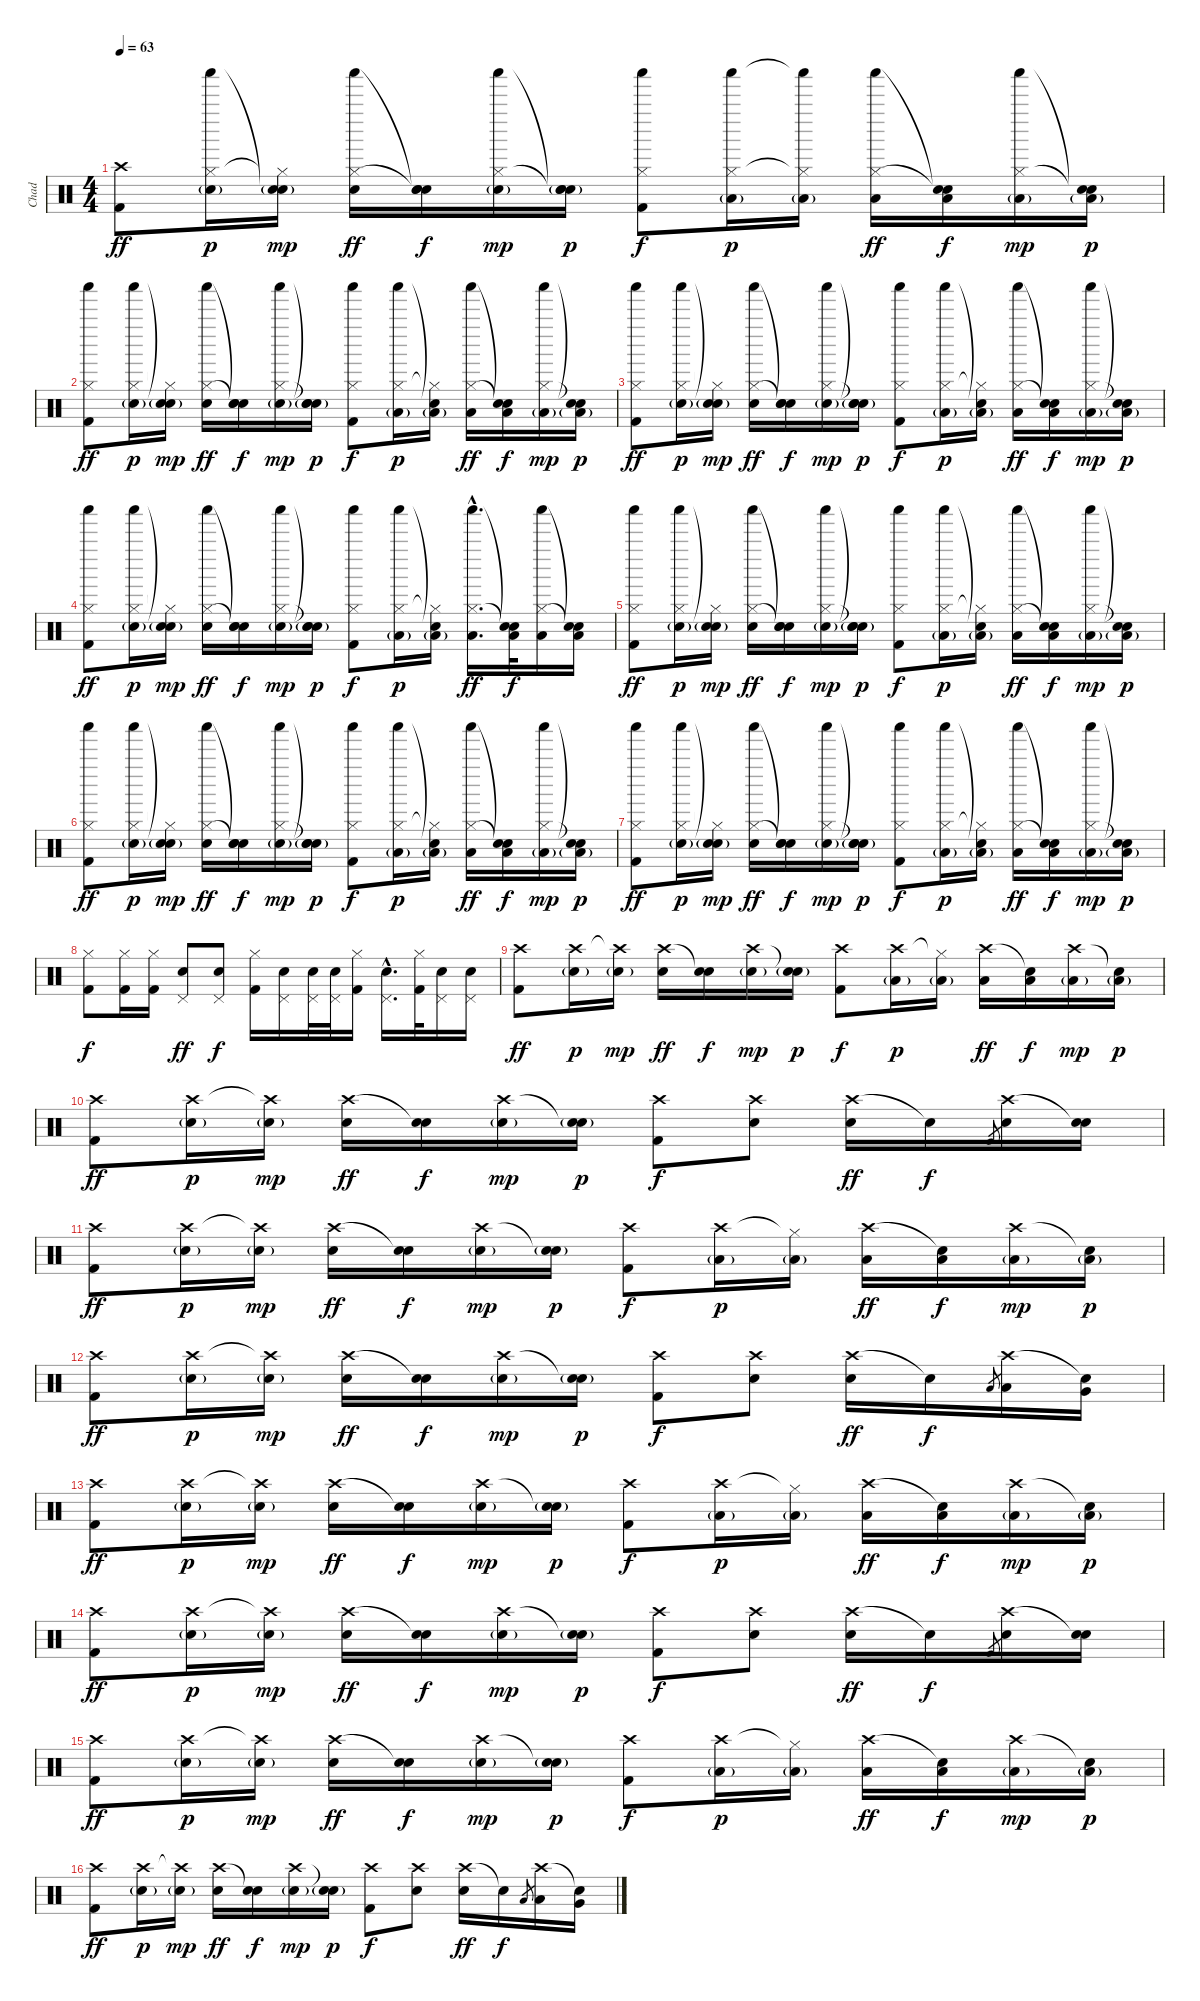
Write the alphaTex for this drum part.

\track ("Chad" "Chad") {instrument percussion}
\staff {score}
\articulation defaults
\ts (4 4)
\tempo 63
\clef neutral
\ks c
("Crash high (hit)" "Kick (hit) 2").8{dy ff} ("Hi-Hat (closed)" "Shaker (hit)" "Snare (hit) 2"{g}).16{dy p} ("Hi-Hat (closed)"{t} "Snare (hit)"{t} "Snare (hit) 2"{g}).16{dy mp} ("Hi-Hat (closed)" "Shaker (hit)" "Snare (hit) 2").16{dy ff} ("Snare (hit)"{t} "Snare (hit)"{t} "Snare (hit) 2").16{dy f} ("Hi-Hat (closed)" "Shaker (hit)" "Snare (hit) 2"{g}).16{dy mp} ("Snare (hit)"{t} "Snare (hit)"{t} "Snare (hit) 2"{g}).16{dy p} ("Hi-Hat (closed)" "Shaker (hit)" "Kick (hit) 2").8{dy f} ("Hi-Hat (closed)" "Shaker (hit)" "Low Floor Tom (hit)"{g}).16{dy p} ("Hi-Hat (closed)"{t} "Shaker (hit)"{t} "Low Floor Tom (hit)"{g}).16 ("Hi-Hat (closed)" "Shaker (hit)" "Low Floor Tom (hit)").16{dy ff} ("Snare (hit)"{t} "Snare (hit)"{t} "Low Floor Tom (hit)").16{dy f} ("Hi-Hat (closed)" "Shaker (hit)" "Low Floor Tom (hit)"{g}).16{dy mp} ("Snare (hit)"{t} "Snare (hit)"{t} "Low Floor Tom (hit)"{g}).16{dy p} |
("Hi-Hat (closed)" "Shaker (hit)" "Kick (hit) 2").8{dy ff} ("Hi-Hat (closed)" "Shaker (hit)" "Snare (hit) 2"{g}).16{dy p} ("Hi-Hat (closed)"{t} "Snare (hit)"{t} "Snare (hit) 2"{g}).16{dy mp} ("Hi-Hat (closed)" "Shaker (hit)" "Snare (hit) 2").16{dy ff} ("Snare (hit)"{t} "Snare (hit)"{t} "Snare (hit) 2").16{dy f} ("Hi-Hat (closed)" "Shaker (hit)" "Snare (hit) 2"{g}).16{dy mp} ("Snare (hit)"{t} "Snare (hit)"{t} "Snare (hit) 2"{g}).16{dy p} ("Hi-Hat (closed)" "Shaker (hit)" "Kick (hit) 2").8{dy f} ("Hi-Hat (closed)" "Shaker (hit)" "Low Floor Tom (hit)"{g}).16{dy p} ("Hi-Hat (closed)"{t} "Snare (hit)"{t} "Low Floor Tom (hit)"{g}).16 ("Hi-Hat (closed)" "Shaker (hit)" "Low Floor Tom (hit)").16{dy ff} ("Snare (hit)"{t} "Snare (hit)"{t} "Low Floor Tom (hit)").16{dy f} ("Hi-Hat (closed)" "Shaker (hit)" "Low Floor Tom (hit)"{g}).16{dy mp} ("Snare (hit)"{t} "Snare (hit)"{t} "Low Floor Tom (hit)"{g}).16{dy p} |
("Hi-Hat (closed)" "Shaker (hit)" "Kick (hit) 2").8{dy ff} ("Hi-Hat (closed)" "Shaker (hit)" "Snare (hit) 2"{g}).16{dy p} ("Hi-Hat (closed)"{t} "Snare (hit)"{t} "Snare (hit) 2"{g}).16{dy mp} ("Hi-Hat (closed)" "Shaker (hit)" "Snare (hit) 2").16{dy ff} ("Snare (hit)"{t} "Snare (hit)"{t} "Snare (hit) 2").16{dy f} ("Hi-Hat (closed)" "Shaker (hit)" "Snare (hit) 2"{g}).16{dy mp} ("Snare (hit)"{t} "Snare (hit)"{t} "Snare (hit) 2"{g}).16{dy p} ("Hi-Hat (closed)" "Shaker (hit)" "Kick (hit) 2").8{dy f} ("Hi-Hat (closed)" "Shaker (hit)" "Low Floor Tom (hit)"{g}).16{dy p} ("Hi-Hat (closed)"{t} "Snare (hit)"{t} "Low Floor Tom (hit)"{g}).16 ("Hi-Hat (closed)" "Shaker (hit)" "Low Floor Tom (hit)").16{dy ff} ("Snare (hit)"{t} "Snare (hit)"{t} "Low Floor Tom (hit)").16{dy f} ("Hi-Hat (closed)" "Shaker (hit)" "Low Floor Tom (hit)"{g}).16{dy mp} ("Snare (hit)"{t} "Snare (hit)"{t} "Low Floor Tom (hit)"{g}).16{dy p} |
("Hi-Hat (closed)" "Shaker (hit)" "Kick (hit) 2").8{dy ff} ("Hi-Hat (closed)" "Shaker (hit)" "Snare (hit) 2"{g}).16{dy p} ("Hi-Hat (closed)"{t} "Snare (hit)"{t} "Snare (hit) 2"{g}).16{dy mp} ("Hi-Hat (closed)" "Shaker (hit)" "Snare (hit) 2").16{dy ff} ("Snare (hit)"{t} "Snare (hit)"{t} "Snare (hit) 2").16{dy f} ("Hi-Hat (closed)" "Shaker (hit)" "Snare (hit) 2"{g}).16{dy mp} ("Snare (hit)"{t} "Snare (hit)"{t} "Snare (hit) 2"{g}).16{dy p} ("Hi-Hat (closed)" "Shaker (hit)" "Kick (hit) 2").8{dy f} ("Hi-Hat (closed)" "Shaker (hit)" "Low Floor Tom (hit)"{g}).16{dy p} ("Hi-Hat (closed)"{t} "Snare (hit)"{t} "Low Floor Tom (hit)"{g}).16 ("Hi-Hat (closed)"{hac} "Shaker (hit)"{hac} "Low Floor Tom (hit)"{hac}).16{d dy ff} ("Snare (hit)"{t} "Snare (hit)"{t} "Low Floor Tom (hit)").32{dy f} ("Hi-Hat (closed)" "Shaker (hit)" "Low Floor Tom (hit)").16 ("Snare (hit)"{t} "Snare (hit)"{t} "Low Floor Tom (hit)").16 |
("Hi-Hat (closed)" "Shaker (hit)" "Kick (hit) 2").8{dy ff} ("Hi-Hat (closed)" "Shaker (hit)" "Snare (hit) 2"{g}).16{dy p} ("Hi-Hat (closed)"{t} "Snare (hit)"{t} "Snare (hit) 2"{g}).16{dy mp} ("Hi-Hat (closed)" "Shaker (hit)" "Snare (hit) 2").16{dy ff} ("Snare (hit)"{t} "Snare (hit)"{t} "Snare (hit) 2").16{dy f} ("Hi-Hat (closed)" "Shaker (hit)" "Snare (hit) 2"{g}).16{dy mp} ("Snare (hit)"{t} "Snare (hit)"{t} "Snare (hit) 2"{g}).16{dy p} ("Hi-Hat (closed)" "Shaker (hit)" "Kick (hit) 2").8{dy f} ("Hi-Hat (closed)" "Shaker (hit)" "Low Floor Tom (hit)"{g}).16{dy p} ("Hi-Hat (closed)"{t} "Snare (hit)"{t} "Low Floor Tom (hit)"{g}).16 ("Hi-Hat (closed)" "Shaker (hit)" "Low Floor Tom (hit)").16{dy ff} ("Snare (hit)"{t} "Snare (hit)"{t} "Low Floor Tom (hit)").16{dy f} ("Hi-Hat (closed)" "Shaker (hit)" "Low Floor Tom (hit)"{g}).16{dy mp} ("Snare (hit)"{t} "Snare (hit)"{t} "Low Floor Tom (hit)"{g}).16{dy p} |
("Hi-Hat (closed)" "Shaker (hit)" "Kick (hit) 2").8{dy ff} ("Hi-Hat (closed)" "Shaker (hit)" "Snare (hit) 2"{g}).16{dy p} ("Hi-Hat (closed)"{t} "Snare (hit)"{t} "Snare (hit) 2"{g}).16{dy mp} ("Hi-Hat (closed)" "Shaker (hit)" "Snare (hit) 2").16{dy ff} ("Snare (hit)"{t} "Snare (hit)"{t} "Snare (hit) 2").16{dy f} ("Hi-Hat (closed)" "Shaker (hit)" "Snare (hit) 2"{g}).16{dy mp} ("Snare (hit)"{t} "Snare (hit)"{t} "Snare (hit) 2"{g}).16{dy p} ("Hi-Hat (closed)" "Shaker (hit)" "Kick (hit) 2").8{dy f} ("Hi-Hat (closed)" "Shaker (hit)" "Low Floor Tom (hit)"{g}).16{dy p} ("Hi-Hat (closed)"{t} "Snare (hit)"{t} "Low Floor Tom (hit)"{g}).16 ("Hi-Hat (closed)" "Shaker (hit)" "Low Floor Tom (hit)").16{dy ff} ("Snare (hit)"{t} "Snare (hit)"{t} "Low Floor Tom (hit)").16{dy f} ("Hi-Hat (closed)" "Shaker (hit)" "Low Floor Tom (hit)"{g}).16{dy mp} ("Snare (hit)"{t} "Snare (hit)"{t} "Low Floor Tom (hit)"{g}).16{dy p} |
("Hi-Hat (closed)" "Shaker (hit)" "Kick (hit) 2").8{dy ff} ("Hi-Hat (closed)" "Shaker (hit)" "Snare (hit) 2"{g}).16{dy p} ("Hi-Hat (closed)"{t} "Snare (hit)"{t} "Snare (hit) 2"{g}).16{dy mp} ("Hi-Hat (closed)" "Shaker (hit)" "Snare (hit) 2").16{dy ff} ("Snare (hit)"{t} "Snare (hit)"{t} "Snare (hit) 2").16{dy f} ("Hi-Hat (closed)" "Shaker (hit)" "Snare (hit) 2"{g}).16{dy mp} ("Snare (hit)"{t} "Snare (hit)"{t} "Snare (hit) 2"{g}).16{dy p} ("Hi-Hat (closed)" "Shaker (hit)" "Kick (hit) 2").8{dy f} ("Hi-Hat (closed)" "Shaker (hit)" "Low Floor Tom (hit)"{g}).16{dy p} ("Hi-Hat (closed)"{t} "Snare (hit)"{t} "Low Floor Tom (hit)"{g}).16 ("Hi-Hat (closed)" "Shaker (hit)" "Low Floor Tom (hit)").16{dy ff} ("Snare (hit)"{t} "Snare (hit)"{t} "Low Floor Tom (hit)").16{dy f} ("Hi-Hat (closed)" "Shaker (hit)" "Low Floor Tom (hit)"{g}).16{dy mp} ("Snare (hit)"{t} "Snare (hit)"{t} "Low Floor Tom (hit)"{g}).16{dy p} |
("Hi-Hat (closed)" "Kick (hit) 2").8{dy f} ("Hi-Hat (closed)" "Kick (hit) 2").16 ("Hi-Hat (closed)" "Kick (hit) 2").16 ("Pedal Hi-Hat (hit)" "Snare (hit) 2").8{dy ff} ("Pedal Hi-Hat (hit)" "Snare (hit) 2").8{dy f} ("Hi-Hat (closed)" "Kick (hit) 2").16 ("Pedal Hi-Hat (hit)" "Snare (hit) 2").16 ("Pedal Hi-Hat (hit)" "Snare (hit) 2").32 ("Pedal Hi-Hat (hit)" "Snare (hit) 2").32 ("Hi-Hat (closed)" "Kick (hit) 2").16 ("Pedal Hi-Hat (hit)"{hac} "Snare (hit) 2"{hac}).16{d} ("Hi-Hat (closed)" "Kick (hit) 2").32 ("Pedal Hi-Hat (hit)" "Snare (hit) 2").16 ("Pedal Hi-Hat (hit)" "Snare (hit) 2").16 |
("Crash high (hit)" "Kick (hit) 2").8{dy ff volume 16} ("Crash high (hit)" "Snare (hit) 2"{g}).16{dy p} ("Crash high (hit)"{t} "Snare (hit) 2"{g}).16{dy mp} ("Crash high (hit)" "Snare (hit) 2").16{dy ff} ("Snare (hit)"{t} "Snare (hit) 2").16{dy f} ("Crash high (hit)" "Snare (hit) 2"{g}).16{dy mp} ("Snare (hit)"{t} "Snare (hit) 2"{g}).16{dy p} ("Crash high (hit)" "Kick (hit) 2").8{dy f} ("Crash high (hit)" "Low Floor Tom (hit)"{g}).16{dy p} ("Hi-Hat (closed)"{t} "Low Floor Tom (hit)"{g}).16 ("Crash high (hit)" "Low Floor Tom (hit)").16{dy ff} ("Snare (hit)"{t} "Low Floor Tom (hit)").16{dy f} ("Crash high (hit)" "Low Floor Tom (hit)"{g}).16{dy mp} ("Snare (hit)"{t} "Low Floor Tom (hit)"{g}).16{dy p} |
("Crash high (hit)" "Kick (hit) 2").8{dy ff} ("Crash high (hit)" "Snare (hit) 2"{g}).16{dy p} ("Crash high (hit)"{t} "Snare (hit) 2"{g}).16{dy mp} ("Crash high (hit)" "Snare (hit) 2").16{dy ff} ("Snare (hit)"{t} "Snare (hit) 2").16{dy f} ("Crash high (hit)" "Snare (hit) 2"{g}).16{dy mp} ("Snare (hit)"{t} "Snare (hit) 2"{g}).16{dy p} ("Crash high (hit)" "Kick (hit) 2").8{dy f} ("Crash high (hit)" "Snare (hit) 2").8 ("Crash high (hit)" "Snare (hit) 2").16{dy ff} "Snare (hit)"{t}.16{dy f} "Kick (hit) 2".8{gr} ("Crash high (hit)" "Snare (hit) 2").16 ("Snare (hit)"{t} "Snare (hit) 2").16 |
("Crash high (hit)" "Kick (hit) 2").8{dy ff} ("Crash high (hit)" "Snare (hit) 2"{g}).16{dy p} ("Crash high (hit)"{t} "Snare (hit) 2"{g}).16{dy mp} ("Crash high (hit)" "Snare (hit) 2").16{dy ff} ("Snare (hit)"{t} "Snare (hit) 2").16{dy f} ("Crash high (hit)" "Snare (hit) 2"{g}).16{dy mp} ("Snare (hit)"{t} "Snare (hit) 2"{g}).16{dy p} ("Crash high (hit)" "Kick (hit) 2").8{dy f} ("Crash high (hit)" "Low Floor Tom (hit)"{g}).16{dy p} ("Hi-Hat (closed)"{t} "Low Floor Tom (hit)"{g}).16 ("Crash high (hit)" "Low Floor Tom (hit)").16{dy ff} ("Snare (hit)"{t} "Low Floor Tom (hit)").16{dy f} ("Crash high (hit)" "Low Floor Tom (hit)"{g}).16{dy mp} ("Snare (hit)"{t} "Low Floor Tom (hit)"{g}).16{dy p} |
("Crash high (hit)" "Kick (hit) 2").8{dy ff} ("Crash high (hit)" "Snare (hit) 2"{g}).16{dy p} ("Crash high (hit)"{t} "Snare (hit) 2"{g}).16{dy mp} ("Crash high (hit)" "Snare (hit) 2").16{dy ff} ("Snare (hit)"{t} "Snare (hit) 2").16{dy f} ("Crash high (hit)" "Snare (hit) 2"{g}).16{dy mp} ("Snare (hit)"{t} "Snare (hit) 2"{g}).16{dy p} ("Crash high (hit)" "Kick (hit) 2").8{dy f} ("Crash high (hit)" "Snare (hit) 2").8 ("Crash high (hit)" "Snare (hit) 2").16{dy ff} "Snare (hit)"{t}.16{dy f} "Low Floor Tom (hit)".8{gr} ("Crash high (hit)" "Low Floor Tom (hit)").16 ("Snare (hit)"{t} "Very Low Tom (hit)").16 |
("Crash high (hit)" "Kick (hit) 2").8{dy ff} ("Crash high (hit)" "Snare (hit) 2"{g}).16{dy p} ("Crash high (hit)"{t} "Snare (hit) 2"{g}).16{dy mp} ("Crash high (hit)" "Snare (hit) 2").16{dy ff} ("Snare (hit)"{t} "Snare (hit) 2").16{dy f} ("Crash high (hit)" "Snare (hit) 2"{g}).16{dy mp} ("Snare (hit)"{t} "Snare (hit) 2"{g}).16{dy p} ("Crash high (hit)" "Kick (hit) 2").8{dy f} ("Crash high (hit)" "Low Floor Tom (hit)"{g}).16{dy p} ("Hi-Hat (closed)"{t} "Low Floor Tom (hit)"{g}).16 ("Crash high (hit)" "Low Floor Tom (hit)").16{dy ff} ("Snare (hit)"{t} "Low Floor Tom (hit)").16{dy f} ("Crash high (hit)" "Low Floor Tom (hit)"{g}).16{dy mp} ("Snare (hit)"{t} "Low Floor Tom (hit)"{g}).16{dy p} |
("Crash high (hit)" "Kick (hit) 2").8{dy ff} ("Crash high (hit)" "Snare (hit) 2"{g}).16{dy p} ("Crash high (hit)"{t} "Snare (hit) 2"{g}).16{dy mp} ("Crash high (hit)" "Snare (hit) 2").16{dy ff} ("Snare (hit)"{t} "Snare (hit) 2").16{dy f} ("Crash high (hit)" "Snare (hit) 2"{g}).16{dy mp} ("Snare (hit)"{t} "Snare (hit) 2"{g}).16{dy p} ("Crash high (hit)" "Kick (hit) 2").8{dy f} ("Crash high (hit)" "Snare (hit) 2").8 ("Crash high (hit)" "Snare (hit) 2").16{dy ff} "Snare (hit)"{t}.16{dy f} "Kick (hit) 2".8{gr} ("Crash high (hit)" "Snare (hit) 2").16 ("Snare (hit)"{t} "Snare (hit) 2").16 |
("Crash high (hit)" "Kick (hit) 2").8{dy ff} ("Crash high (hit)" "Snare (hit) 2"{g}).16{dy p} ("Crash high (hit)"{t} "Snare (hit) 2"{g}).16{dy mp} ("Crash high (hit)" "Snare (hit) 2").16{dy ff} ("Snare (hit)"{t} "Snare (hit) 2").16{dy f} ("Crash high (hit)" "Snare (hit) 2"{g}).16{dy mp} ("Snare (hit)"{t} "Snare (hit) 2"{g}).16{dy p} ("Crash high (hit)" "Kick (hit) 2").8{dy f} ("Crash high (hit)" "Low Floor Tom (hit)"{g}).16{dy p} ("Hi-Hat (closed)"{t} "Low Floor Tom (hit)"{g}).16 ("Crash high (hit)" "Low Floor Tom (hit)").16{dy ff} ("Snare (hit)"{t} "Low Floor Tom (hit)").16{dy f} ("Crash high (hit)" "Low Floor Tom (hit)"{g}).16{dy mp} ("Snare (hit)"{t} "Low Floor Tom (hit)"{g}).16{dy p} |
("Crash high (hit)" "Kick (hit) 2").8{dy ff} ("Crash high (hit)" "Snare (hit) 2"{g}).16{dy p} ("Crash high (hit)"{t} "Snare (hit) 2"{g}).16{dy mp} ("Crash high (hit)" "Snare (hit) 2").16{dy ff} ("Snare (hit)"{t} "Snare (hit) 2").16{dy f} ("Crash high (hit)" "Snare (hit) 2"{g}).16{dy mp} ("Snare (hit)"{t} "Snare (hit) 2"{g}).16{dy p} ("Crash high (hit)" "Kick (hit) 2").8{dy f} ("Crash high (hit)" "Snare (hit) 2").8 ("Crash high (hit)" "Snare (hit) 2").16{dy ff} "Snare (hit)"{t}.16{dy f} "Low Floor Tom (hit)".8{gr} ("Crash high (hit)" "Low Floor Tom (hit)").16 ("Snare (hit)"{t} "Very Low Tom (hit)").16
